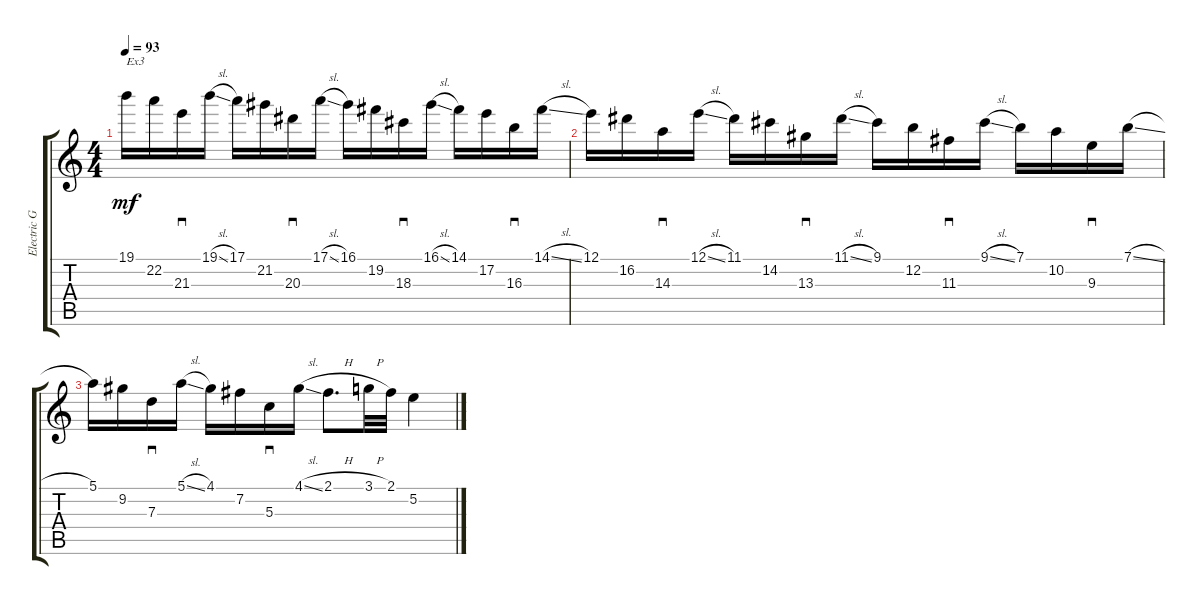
\track ("Electric Guitar" "Electric G") {instrument overdrivenguitar}
\staff {score tabs}
\tuning (E4 B3 G3 D3 A2 E2) {hide}
\ts (4 4)
\tempo 93
\clef g2
\ks c
19.1.16{txt "Ex3" dy mf instrument overdrivenguitar} 22.2.16 21.3.16{sd} 19.1{sl}.16 17.1.16 21.2.16 20.3.16{sd} 17.1{sl}.16 16.1.16 19.2.16 18.3.16{sd} 16.1{sl}.16 14.1.16 17.2.16 16.3.16{sd} 14.1{sl}.16 |
12.1.16 16.2.16 14.3.16{sd} 12.1{sl}.16 11.1.16 14.2.16 13.3.16{sd} 11.1{sl}.16 9.1.16 12.2.16 11.3.16{sd} 9.1{sl}.16 7.1.16 10.2.16 9.3.16{sd} 7.1{sl}.16 |
5.1.16 9.2.16 7.3.16{sd} 5.1{sl}.16 4.1.16 7.2.16 5.3.16{sd} 4.1{sl}.16 2.1{h}.8{d} 3.1{h}.32 2.1.32 5.2.4
